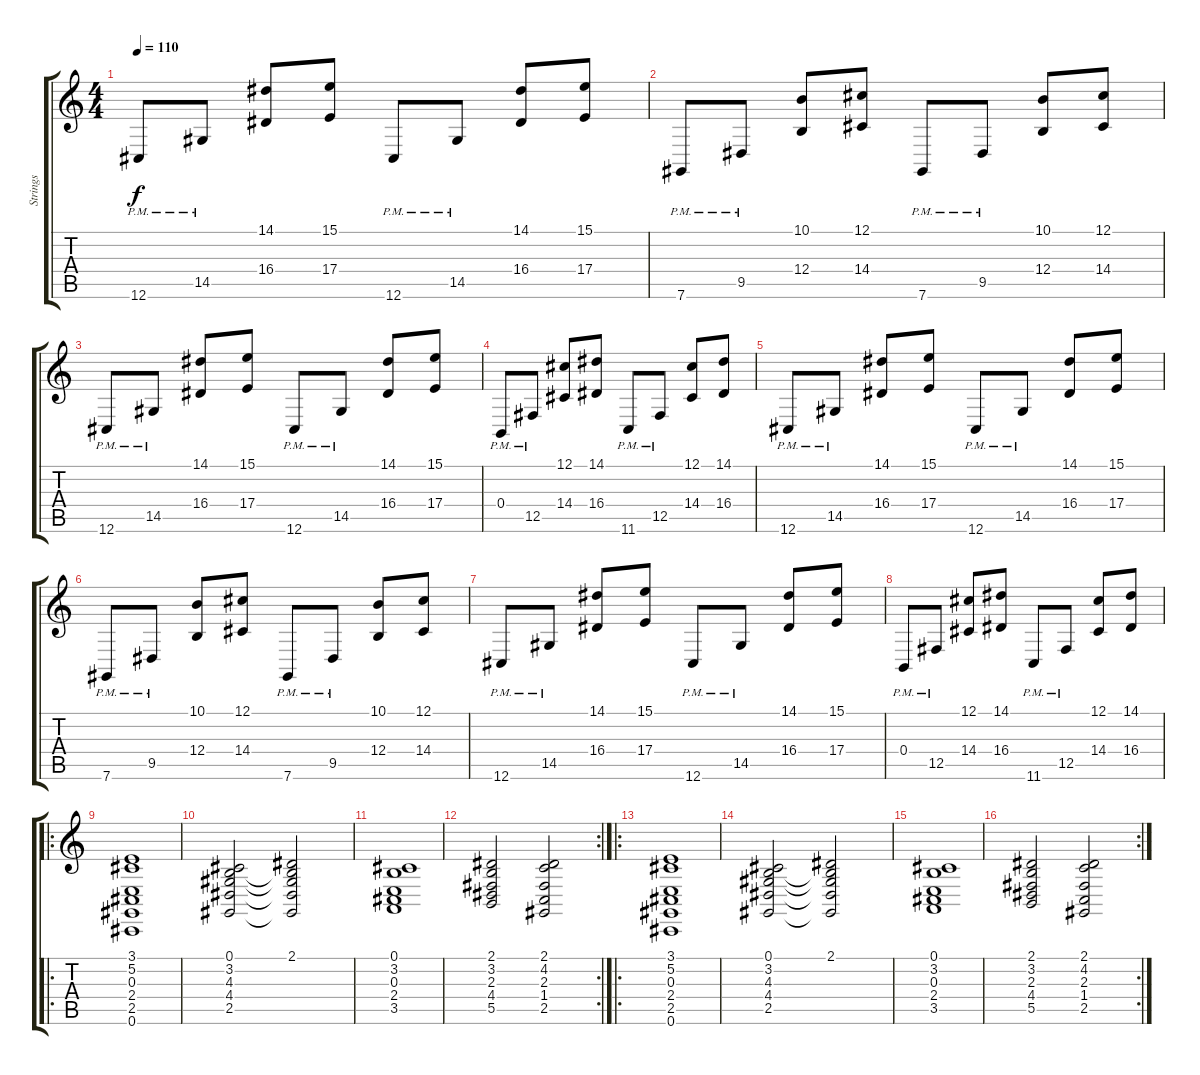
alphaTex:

\track ("Strings" "Strings") {instrument tremolostrings}
\staff {score tabs}
\tuning (Db4 Ab3 E3 B2 Gb2 Db2) {hide}
\ts (4 4)
\tempo 110
\clef g2
\ks c
12.6{pm}.8{dy f} 14.5{pm}.8 (14.1 16.4).8 (15.1 17.4).8 12.6{pm}.8 14.5{pm}.8 (14.1 16.4).8 (15.1 17.4).8 |
7.6{pm}.8 9.5{pm}.8 (10.1 12.4).8 (12.1 14.4).8 7.6{pm}.8 9.5{pm}.8 (10.1 12.4).8 (12.1 14.4).8 |
12.6{pm}.8 14.5{pm}.8 (14.1 16.4).8 (15.1 17.4).8 12.6{pm}.8 14.5{pm}.8 (14.1 16.4).8 (15.1 17.4).8 |
0.4{pm}.8 12.5{pm}.8 (12.1 14.4).8 (14.1 16.4).8 11.6{pm}.8 12.5{pm}.8 (12.1 14.4).8 (14.1 16.4).8 |
12.6{pm}.8 14.5{pm}.8 (14.1 16.4).8 (15.1 17.4).8 12.6{pm}.8 14.5{pm}.8 (14.1 16.4).8 (15.1 17.4).8 |
7.6{pm}.8 9.5{pm}.8 (10.1 12.4).8 (12.1 14.4).8 7.6{pm}.8 9.5{pm}.8 (10.1 12.4).8 (12.1 14.4).8 |
12.6{pm}.8 14.5{pm}.8 (14.1 16.4).8 (15.1 17.4).8 12.6{pm}.8 14.5{pm}.8 (14.1 16.4).8 (15.1 17.4).8 |
0.4{pm}.8 12.5{pm}.8 (12.1 14.4).8 (14.1 16.4).8 11.6{pm}.8 12.5{pm}.8 (12.1 14.4).8 (14.1 16.4).8 |
\ro
(3.1 5.2 0.3 2.4 2.5 0.6).1 |
(0.1 3.2 4.3 4.4 2.5).2 (2.1 3.2{t} 4.3{t} 4.4{t} 2.5{t}).2 |
(0.1 3.2 0.3 2.4 3.5).1 |
\rc 2
(2.1 3.2 2.3 4.4 5.5).2 (2.1 4.2 2.3 1.4 2.5).2 |
\ro
(3.1 5.2 0.3 2.4 2.5 0.6).1 |
(0.1 3.2 4.3 4.4 2.5).2 (2.1 3.2{t} 4.3{t} 4.4{t} 2.5{t}).2 |
(0.1 3.2 0.3 2.4 3.5).1 |
\rc 2
(2.1 3.2 2.3 4.4 5.5).2 (2.1 4.2 2.3 1.4 2.5).2
